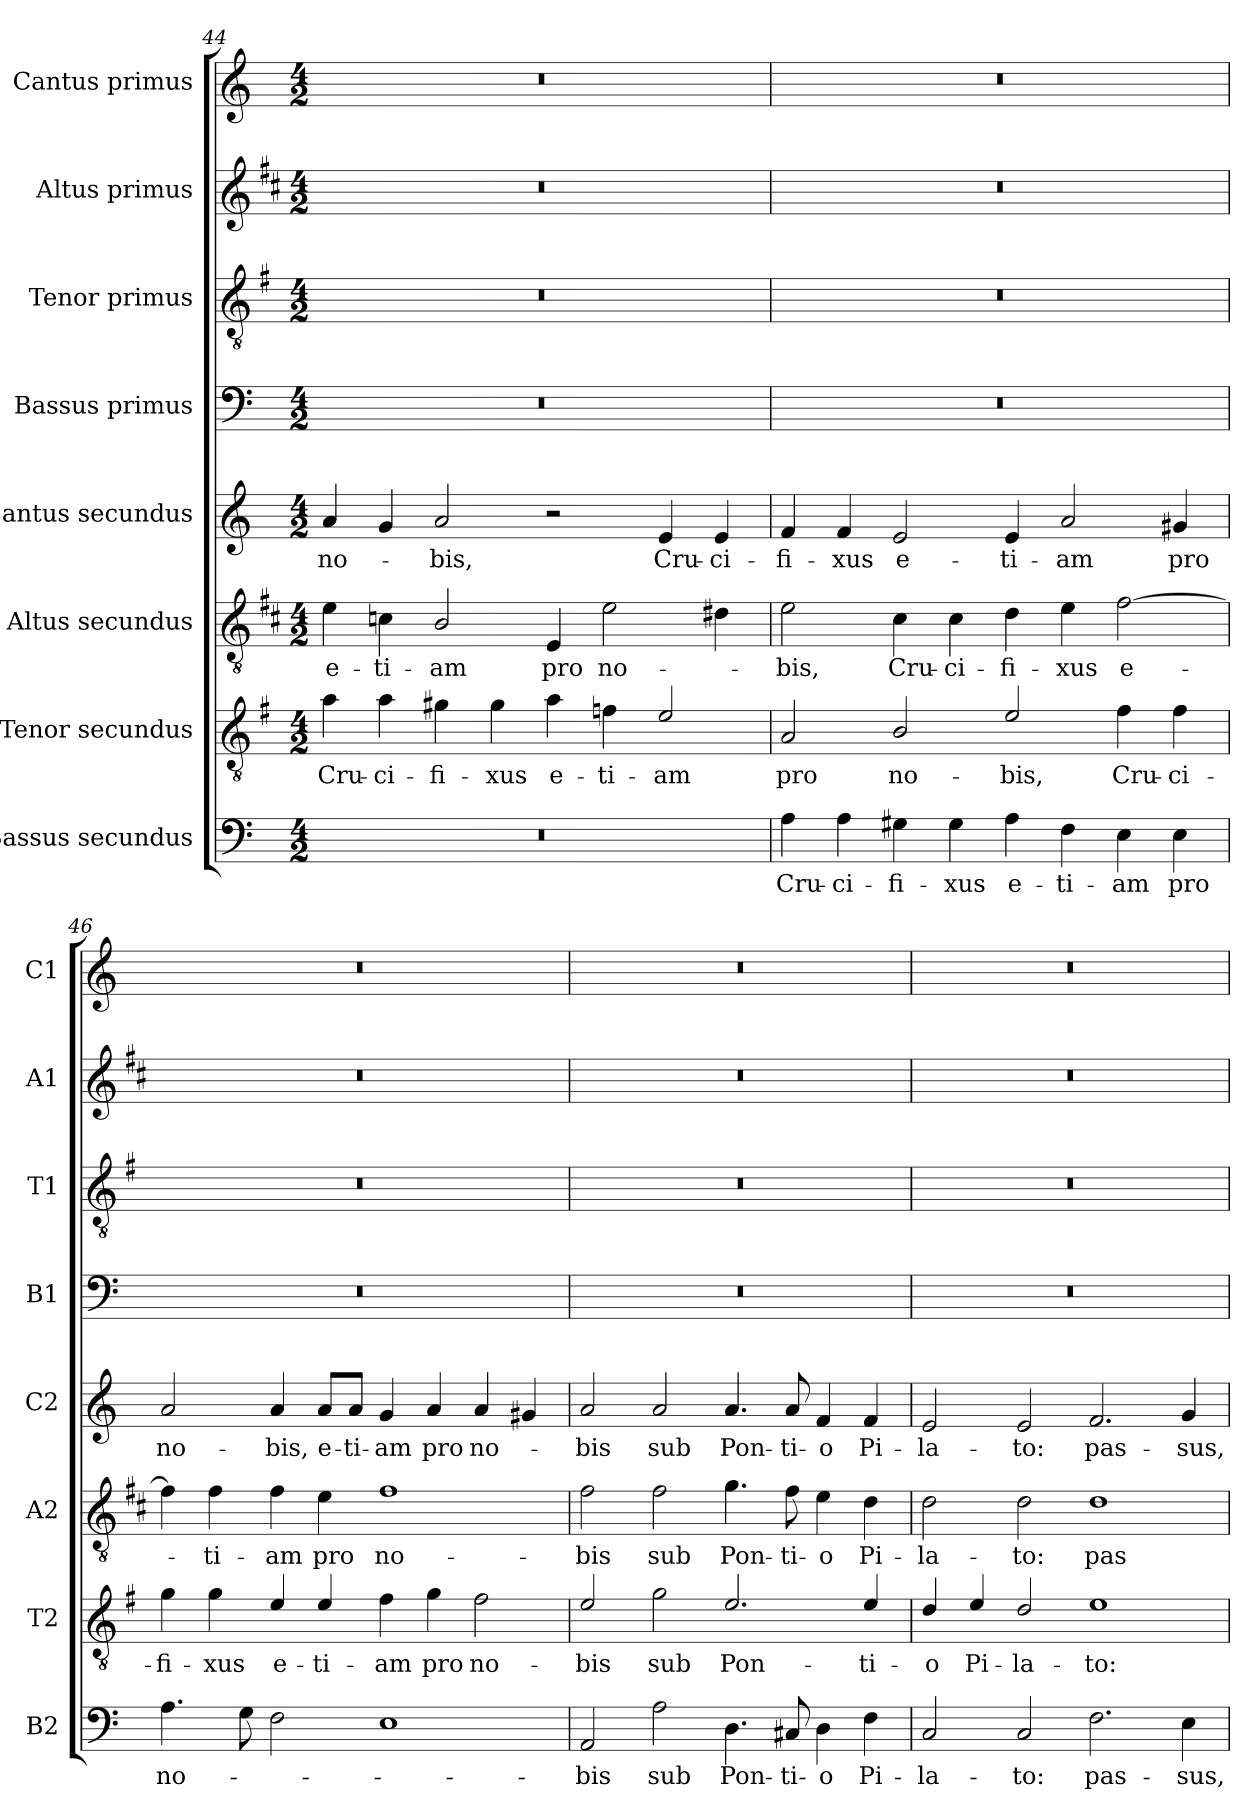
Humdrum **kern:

**kern	**text	**kern	**text	**kern	**text	**kern	**text	**kern	**kern	**kern	**kern
*part8	*part8	*part7	*part7	*part6	*part6	*part5	*part5	*part4	*part3	*part2	*part1
*staff8	*staff8	*staff7	*staff7	*staff6	*staff6	*staff5	*staff5	*staff4	*staff3	*staff2	*staff1
*I"Bassus secundus	*	*I"Tenor secundus	*	*I"Altus secundus	*	*I"Cantus secundus	*	*I"Bassus primus	*I"Tenor primus	*I"Altus primus	*I"Cantus primus
*I'B2	*	*I'T2	*	*I'A2	*	*I'C2	*	*I'B1	*I'T1	*I'A1	*I'C1
*clefF4	*	*clefGv2	*	*clefGv2	*	*clefG2	*	*clefF4	*clefGv2	*clefG2	*clefG2
*	*	*ITrd4c7	*	*ITrd1c2	*	*	*	*	*ITrd4c7	*ITrd1c2	*
*k[]	*	*k[]	*	*k[]	*	*k[]	*	*k[]	*k[]	*k[]	*k[]
*C:	*	*C:	*	*C:	*	*C:	*	*C:	*C:	*C:	*C:
*M4/2	*	*M4/2	*	*M4/2	*	*M4/2	*	*M4/2	*M4/2	*M4/2	*M4/2
=44	=44	=44	=44	=44	=44	=44	=44	=44	=44	=44	=44
!	!	!	!LO:LY:b	!	!LO:LY:b	!	!LO:LY:b	!	!	!	!
0r	.	4d\	Cru-	4d\	e-	4a/	no-	0r	0r	0r	0r
!	!	!	!LO:LY:b	!	!LO:LY:b	!	!	!	!	!	!
.	.	4d\	-ci-	4B-X\	-ti-	4g/	.	.	.	.	.
!	!	!	!LO:LY:b	!	!LO:LY:b	!	!LO:LY:b	!	!	!	!
.	.	4c#X\	-fi-	2A/	-am	2a/	-bis,	.	.	.	.
!	!	!	!LO:LY:b	!	!	!	!	!	!	!	!
.	.	4c#\	-xus	.	.	.	.	.	.	.	.
!	!	!	!LO:LY:b	!	!LO:LY:b	!	!	!	!	!	!
.	.	4d\	e-	4D/	pro	2r	.	.	.	.	.
!	!	!	!LO:LY:b	!	!LO:LY:b	!	!	!	!	!	!
.	.	4B-X\	-ti-	2d\	no-	.	.	.	.	.	.
!	!	!	!LO:LY:b	!	!	!	!LO:LY:b	!	!	!	!
.	.	2A/	-am	.	.	4e/	Cru-	.	.	.	.
!	!	!	!	!	!	!	!LO:LY:b	!	!	!	!
.	.	.	.	4c#X\	.	4e/	-ci-	.	.	.	.
=45	=45	=45	=45	=45	=45	=45	=45	=45	=45	=45	=45
!	!LO:LY:b	!	!LO:LY:b	!	!LO:LY:b	!	!LO:LY:b	!	!	!	!
4A\	Cru-	2D/	pro	2d\	-bis,	4f/	-fi-	0r	0r	0r	0r
!	!LO:LY:b	!	!	!	!	!	!LO:LY:b	!	!	!	!
4A\	-ci-	.	.	.	.	4f/	-xus	.	.	.	.
!	!LO:LY:b	!	!LO:LY:b	!	!LO:LY:b	!	!LO:LY:b	!	!	!	!
4G#X\	-fi-	2E/	no-	4B\	Cru-	2e/	e-	.	.	.	.
!	!LO:LY:b	!	!	!	!LO:LY:b	!	!	!	!	!	!
4G#\	-xus	.	.	4B\	-ci-	.	.	.	.	.	.
!	!LO:LY:b	!	!LO:LY:b	!	!LO:LY:b	!	!LO:LY:b	!	!	!	!
4A\	e-	2A/	-bis,	4c\	-fi-	4e/	-ti-	.	.	.	.
!	!LO:LY:b	!	!	!	!LO:LY:b	!	!LO:LY:b	!	!	!	!
4F\	-ti-	.	.	4d\	-xus	2a/	-am	.	.	.	.
!	!LO:LY:b	!	!LO:LY:b	!	!LO:LY:b	!	!	!	!	!	!
4E\	-am	4B\	Cru-	[2e\	e-	.	.	.	.	.	.
!	!LO:LY:b	!	!LO:LY:b	!	!	!	!LO:LY:b	!	!	!	!
4E\	pro	4B\	-ci-	.	.	4g#X/	pro	.	.	.	.
=46	=46	=46	=46	=46	=46	=46	=46	=46	=46	=46	=46
!	!LO:LY:b	!	!LO:LY:b	!	!	!	!LO:LY:b	!	!	!	!
4.A\	no-	4c\	-fi-	4e\]	.	2a/	no-	0r	0r	0r	0r
!	!	!	!LO:LY:b	!	!LO:LY:b	!	!	!	!	!	!
.	.	4c\	-xus	4e\	-ti-	.	.	.	.	.	.
8G\	.	.	.	.	.	.	.	.	.	.	.
!	!	!	!LO:LY:b	!	!LO:LY:b	!	!LO:LY:b	!	!	!	!
2F\	.	4A/	e-	4e\	-am	4a/	-bis,	.	.	.	.
!	!	!	!LO:LY:b	!	!LO:LY:b	!	!LO:LY:b	!	!	!	!
.	.	4A/	-ti-	4d\	pro	8a/L	e-	.	.	.	.
!	!	!	!	!	!	!	!LO:LY:b	!	!	!	!
.	.	.	.	.	.	8a/J	-ti-	.	.	.	.
!	!	!	!LO:LY:b	!	!LO:LY:b	!	!LO:LY:b	!	!	!	!
1E	.	4B\	-am	1e	no-	4g/	-am	.	.	.	.
!	!	!	!LO:LY:b	!	!	!	!LO:LY:b	!	!	!	!
.	.	4c\	pro	.	.	4a/	pro	.	.	.	.
!	!	!	!LO:LY:b	!	!	!	!LO:LY:b	!	!	!	!
.	.	2B\	no-	.	.	4a/	no-	.	.	.	.
.	.	.	.	.	.	4g#X/	.	.	.	.	.
!!LO:LB:g=z
=47	=47	=47	=47	=47	=47	=47	=47	=47	=47	=47	=47
!	!LO:LY:b	!	!LO:LY:b	!	!LO:LY:b	!	!LO:LY:b	!	!	!	!
2AA/	-bis	2A/	-bis	2e\	-bis	2a/	-bis	0r	0r	0r	0r
!	!LO:LY:b	!	!LO:LY:b	!	!LO:LY:b	!	!LO:LY:b	!	!	!	!
2A\	sub	2c\	sub	2e\	sub	2a/	sub	.	.	.	.
!	!LO:LY:b	!	!LO:LY:b	!	!LO:LY:b	!	!LO:LY:b	!	!	!	!
4.D\	Pon-	2.A/	Pon-	4.f\	Pon-	4.a/	Pon-	.	.	.	.
!	!LO:LY:b	!	!	!	!LO:LY:b	!	!LO:LY:b	!	!	!	!
8C#X/	-ti-	.	.	8e\	-ti-	8a/	-ti-	.	.	.	.
!	!LO:LY:b	!	!	!	!LO:LY:b	!	!LO:LY:b	!	!	!	!
4D\	-o	.	.	4d\	-o	4f/	-o	.	.	.	.
!	!LO:LY:b	!	!LO:LY:b	!	!LO:LY:b	!	!LO:LY:b	!	!	!	!
4F\	Pi-	4A/	-ti-	4c\	Pi-	4f/	Pi-	.	.	.	.
=48	=48	=48	=48	=48	=48	=48	=48	=48	=48	=48	=48
!	!LO:LY:b	!	!LO:LY:b	!	!LO:LY:b	!	!LO:LY:b	!	!	!	!
2C/	-la-	4G/	-o	2c\	-la-	2e/	-la-	0r	0r	0r	0r
!	!	!	!LO:LY:b	!	!	!	!	!	!	!	!
.	.	4A/	Pi-	.	.	.	.	.	.	.	.
!	!LO:LY:b	!	!LO:LY:b	!	!LO:LY:b	!	!LO:LY:b	!	!	!	!
2C/	-to:	2G/	-la-	2c\	-to:	2e/	-to:	.	.	.	.
!	!LO:LY:b	!	!LO:LY:b	!	!LO:LY:b	!	!LO:LY:b	!	!	!	!
2.F\	pas-	1A	-to:	1c	pas-	2.f/	pas-	.	.	.	.
!	!LO:LY:b	!	!	!	!	!	!LO:LY:b	!	!	!	!
4E\	-sus,	.	.	.	.	4g/	-sus,	.	.	.	.
=	=	=	=	=	=	=	=	=	=	=	=
*-	*-	*-	*-	*-	*-	*-	*-	*-	*-	*-	*-
